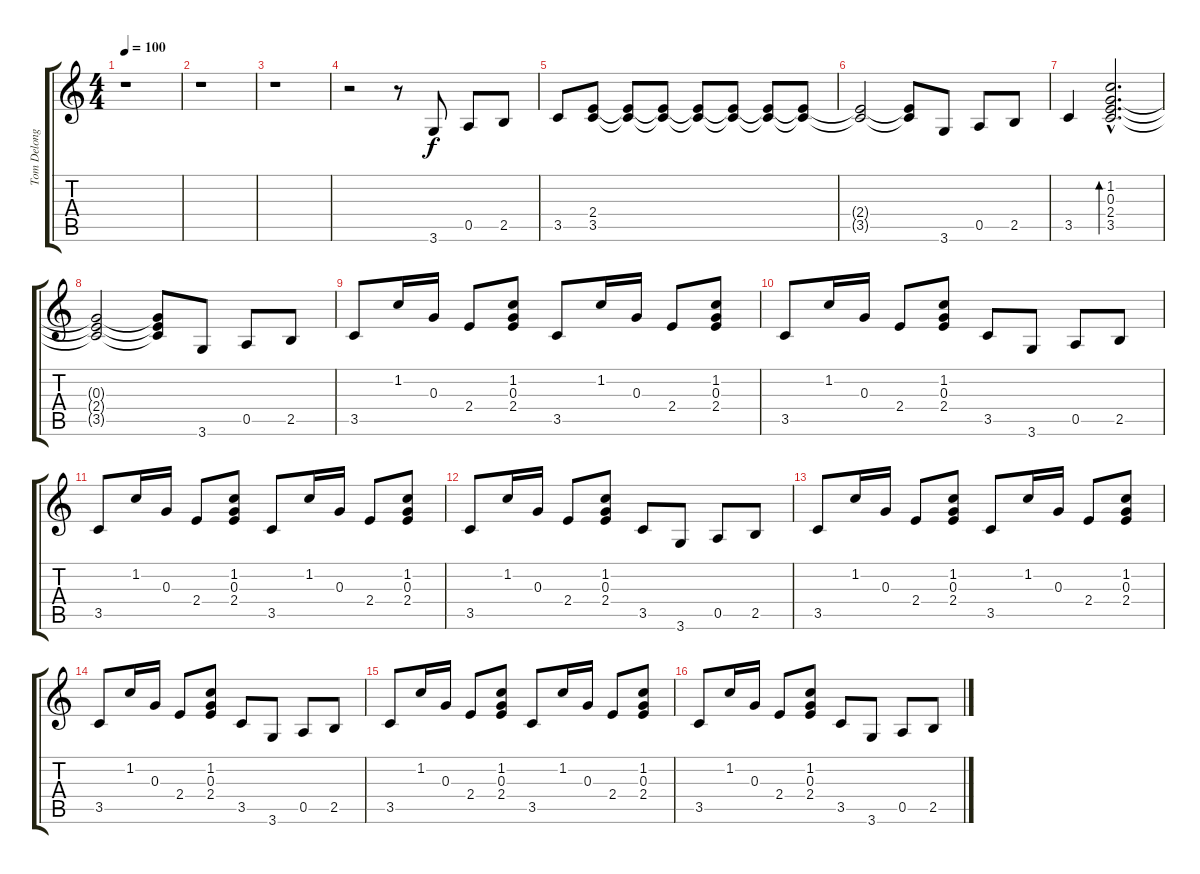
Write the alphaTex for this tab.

\track ("Tom Delongue(guitare)" "Tom Delong") {instrument acousticguitarsteel}
\staff {score tabs}
\tuning (E4 B3 G3 D3 A2 E2) {hide}
\ts (4 4)
\tempo 100
\clef g2
\ks c
r.1{dy f instrument acousticguitarsteel} |
r.1 |
r.1 |
r.2 r.8 3.6.8 0.5.8 2.5.8 |
3.5.8 (2.4 3.5).8 (2.4{t} 3.5{t}).8 (2.4{t} 3.5{t}).8 (2.4{t} 3.5{t}).8 (2.4{t} 3.5{t}).8 (2.4{t} 3.5{t}).8 (2.4{t} 3.5{t}).8 |
(2.4{t} 3.5{t}).2 (2.4{t} 3.5{t}).8 3.6.8 0.5.8 2.5.8 |
3.5.4 (1.2{hac} 0.3{hac} 2.4{hac} 3.5{hac}).2{d bd 240} |
(0.3{t} 2.4{t} 3.5{t}).2 (0.3{t} 2.4{t} 3.5{t}).8 3.6.8 0.5.8 2.5.8 |
3.5.8 1.2.16 0.3.16 2.4.8 (1.2 0.3 2.4).8 3.5.8 1.2.16 0.3.16 2.4.8 (1.2 0.3 2.4).8 |
3.5.8 1.2.16 0.3.16 2.4.8 (1.2 0.3 2.4).8 3.5.8 3.6.8 0.5.8 2.5.8 |
3.5.8 1.2.16 0.3.16 2.4.8 (1.2 0.3 2.4).8 3.5.8 1.2.16 0.3.16 2.4.8 (1.2 0.3 2.4).8 |
3.5.8 1.2.16 0.3.16 2.4.8 (1.2 0.3 2.4).8 3.5.8 3.6.8 0.5.8 2.5.8 |
3.5.8 1.2.16 0.3.16 2.4.8 (1.2 0.3 2.4).8 3.5.8 1.2.16 0.3.16 2.4.8 (1.2 0.3 2.4).8 |
3.5.8 1.2.16 0.3.16 2.4.8 (1.2 0.3 2.4).8 3.5.8 3.6.8 0.5.8 2.5.8 |
3.5.8 1.2.16 0.3.16 2.4.8 (1.2 0.3 2.4).8 3.5.8 1.2.16 0.3.16 2.4.8 (1.2 0.3 2.4).8 |
3.5.8 1.2.16 0.3.16 2.4.8 (1.2 0.3 2.4).8 3.5.8 3.6.8 0.5.8 2.5.8
